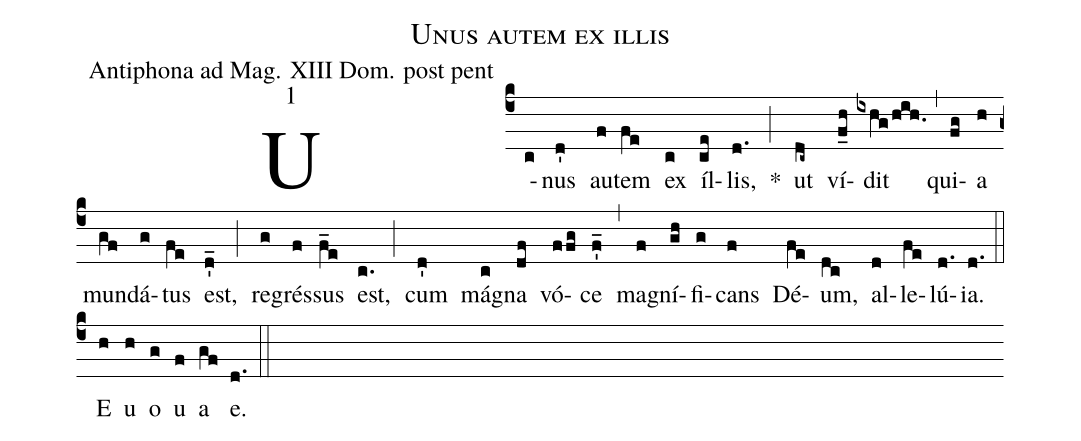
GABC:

name:Unus autem ex illis;
office-part:Antiphona ad Mag. XIII Dom. post pent;
mode:1;
%%
(c4) U(c)nus(d') au(f)tem(fe) ex(c) íl(ce)lis,(d.) *(;) ut(dc~) ví(f_h)dit(ixhg/hih.) (,) qui(fg)a(h) mun(gf)dá(g)tus(fe) est,(d'_) (;) re(g)grés(f)sus(f_e) est,(c.) (;) cum(d') má(c)gna(df) vó(ffg)ce(f'_) (,) ma(f)gní(gh)fi(g)cans(f) Dé(fe)um,(dc) al(d)le(fe)lú(d.)ia.(d.) (::) <eu> E(h) u(h) o(g) u(f) a(gf) e.</eu>(d.) (::)
